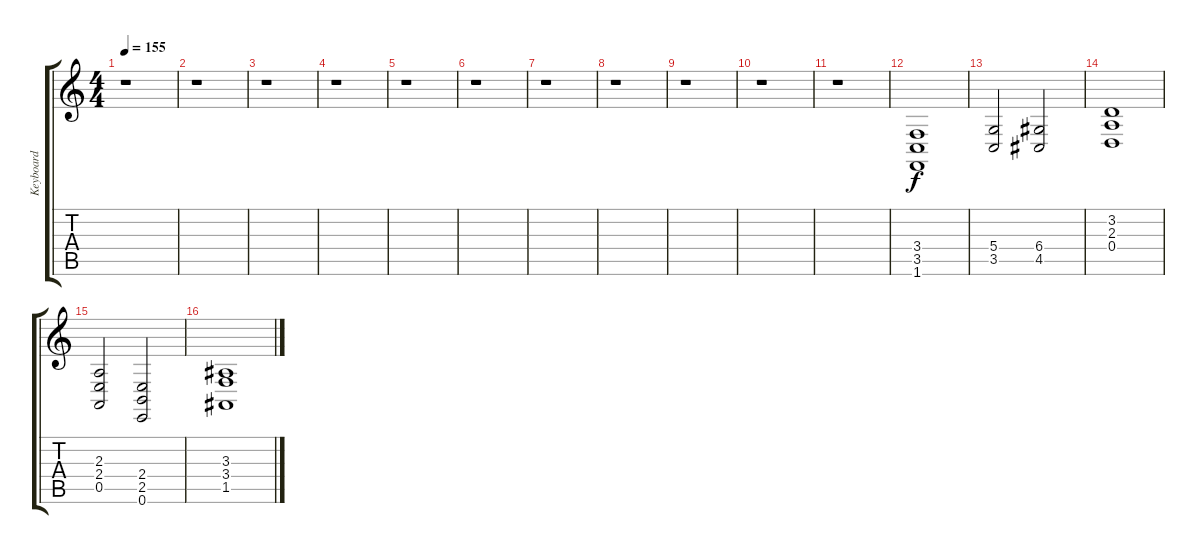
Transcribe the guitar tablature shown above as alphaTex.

\track ("Keyboard" "Keyboard") {instrument electricgrandpiano}
\staff {score tabs}
\tuning (E4 B3 G3 D3 A2 E2) {hide}
\ts (4 4)
\tempo 155
\clef g2
\ks c
r.1{dy f} |
r.1 |
r.1 |
r.1 |
r.1 |
r.1 |
r.1 |
r.1 |
r.1 |
r.1 |
r.1 |
(3.4 3.5 1.6).1{instrument synthstrings1} |
(5.4 3.5).2 (6.4 4.5).2 |
(3.2 2.3 0.4).1 |
(2.3 2.4 0.5).2 (2.4 2.5 0.6).2 |
(3.3 3.4 1.5).1
